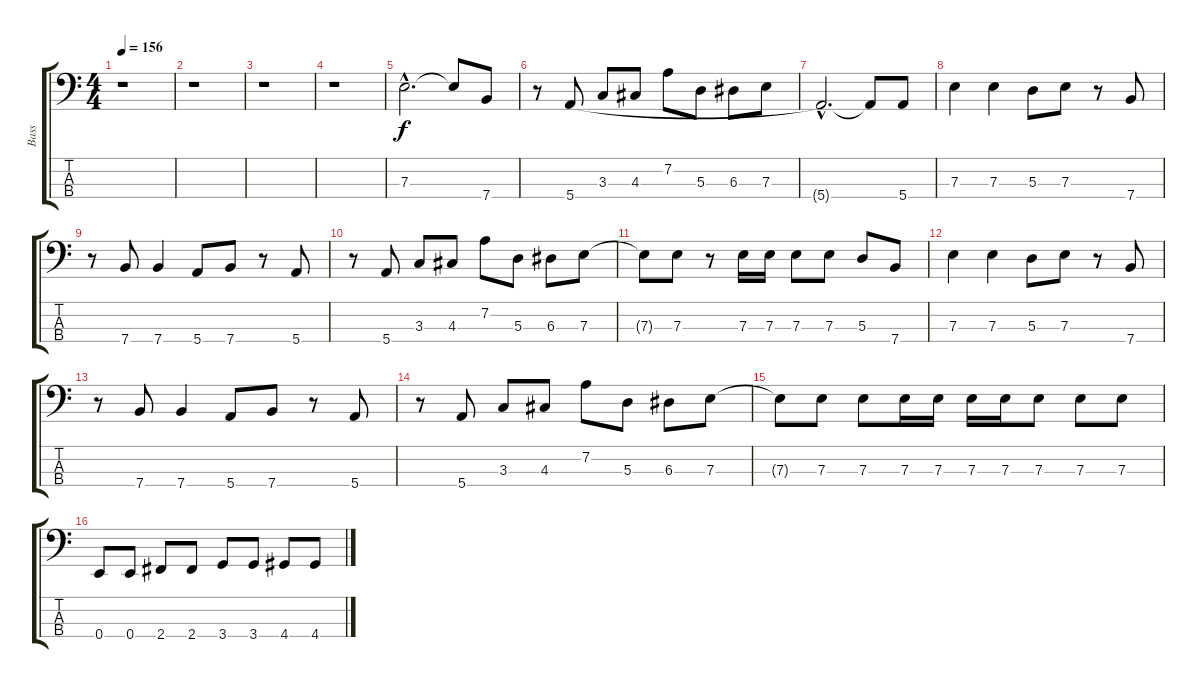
\track ("Bass" "Bass") {instrument electricbasspick}
\staff {score tabs}
\tuning (G2 D2 A1 E1) {hide}
\ts (4 4)
\tempo 156
\clef f4
\ks c
r.1{dy f instrument electricbasspick} |
r.1 |
r.1 |
r.1 |
7.3{hac}.2{d} 7.3{t}.8 7.4.8 |
r.8 5.4.8 3.3.8 4.3.8 7.2.8 5.3.8 6.3.8 7.3.8 |
5.4{hac t}.2{d} 5.4{t}.8 5.4.8 |
7.3.4 7.3.4 5.3.8 7.3.8 r.8 7.4.8 |
r.8 7.4.8 7.4.4 5.4.8 7.4.8 r.8 5.4.8 |
r.8 5.4.8 3.3.8 4.3.8 7.2.8 5.3.8 6.3.8 7.3.8 |
7.3{t}.8 7.3.8 r.8 7.3.16 7.3.16 7.3.8 7.3.8 5.3.8 7.4.8 |
7.3.4 7.3.4 5.3.8 7.3.8 r.8 7.4.8 |
r.8 7.4.8 7.4.4 5.4.8 7.4.8 r.8 5.4.8 |
r.8 5.4.8 3.3.8 4.3.8 7.2.8 5.3.8 6.3.8 7.3.8 |
7.3{t}.8 7.3.8 7.3.8 7.3.16 7.3.16 7.3.16 7.3.16 7.3.8 7.3.8 7.3.8 |
0.4.8 0.4.8 2.4.8 2.4.8 3.4.8 3.4.8 4.4.8 4.4.8
